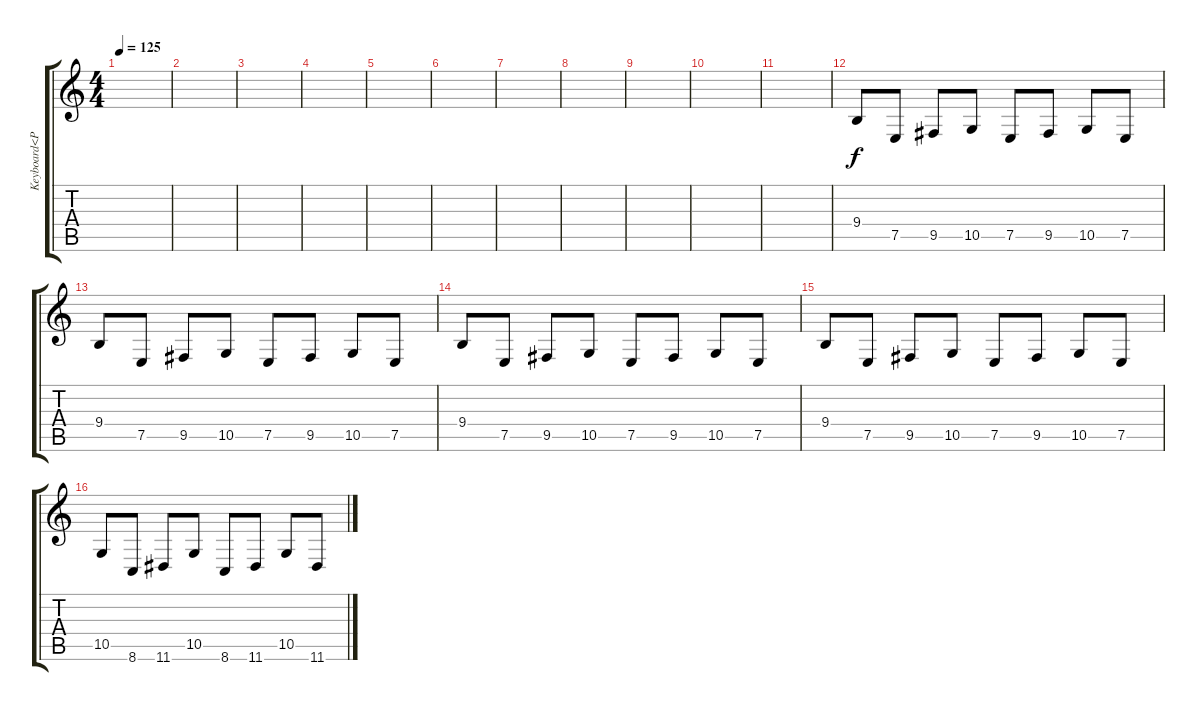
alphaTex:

\track ("Keyboard<Piano>" "Keyboard<P") {instrument acousticgrandpiano}
\staff {score tabs}
\tuning (E4 B3 G3 D3 A2 E2) {hide}
\ts (4 4)
\tempo 125
\clef g2
\ks c
|
|
|
|
|
|
|
|
|
|
|
9.4.8 7.5.8 9.5.8 10.5.8 7.5.8 9.5.8 10.5.8 7.5.8 |
9.4.8 7.5.8 9.5.8 10.5.8 7.5.8 9.5.8 10.5.8 7.5.8 |
9.4.8 7.5.8 9.5.8 10.5.8 7.5.8 9.5.8 10.5.8 7.5.8 |
9.4.8 7.5.8 9.5.8 10.5.8 7.5.8 9.5.8 10.5.8 7.5.8 |
10.5.8 8.6.8 11.6.8 10.5.8 8.6.8 11.6.8 10.5.8 11.6.8
